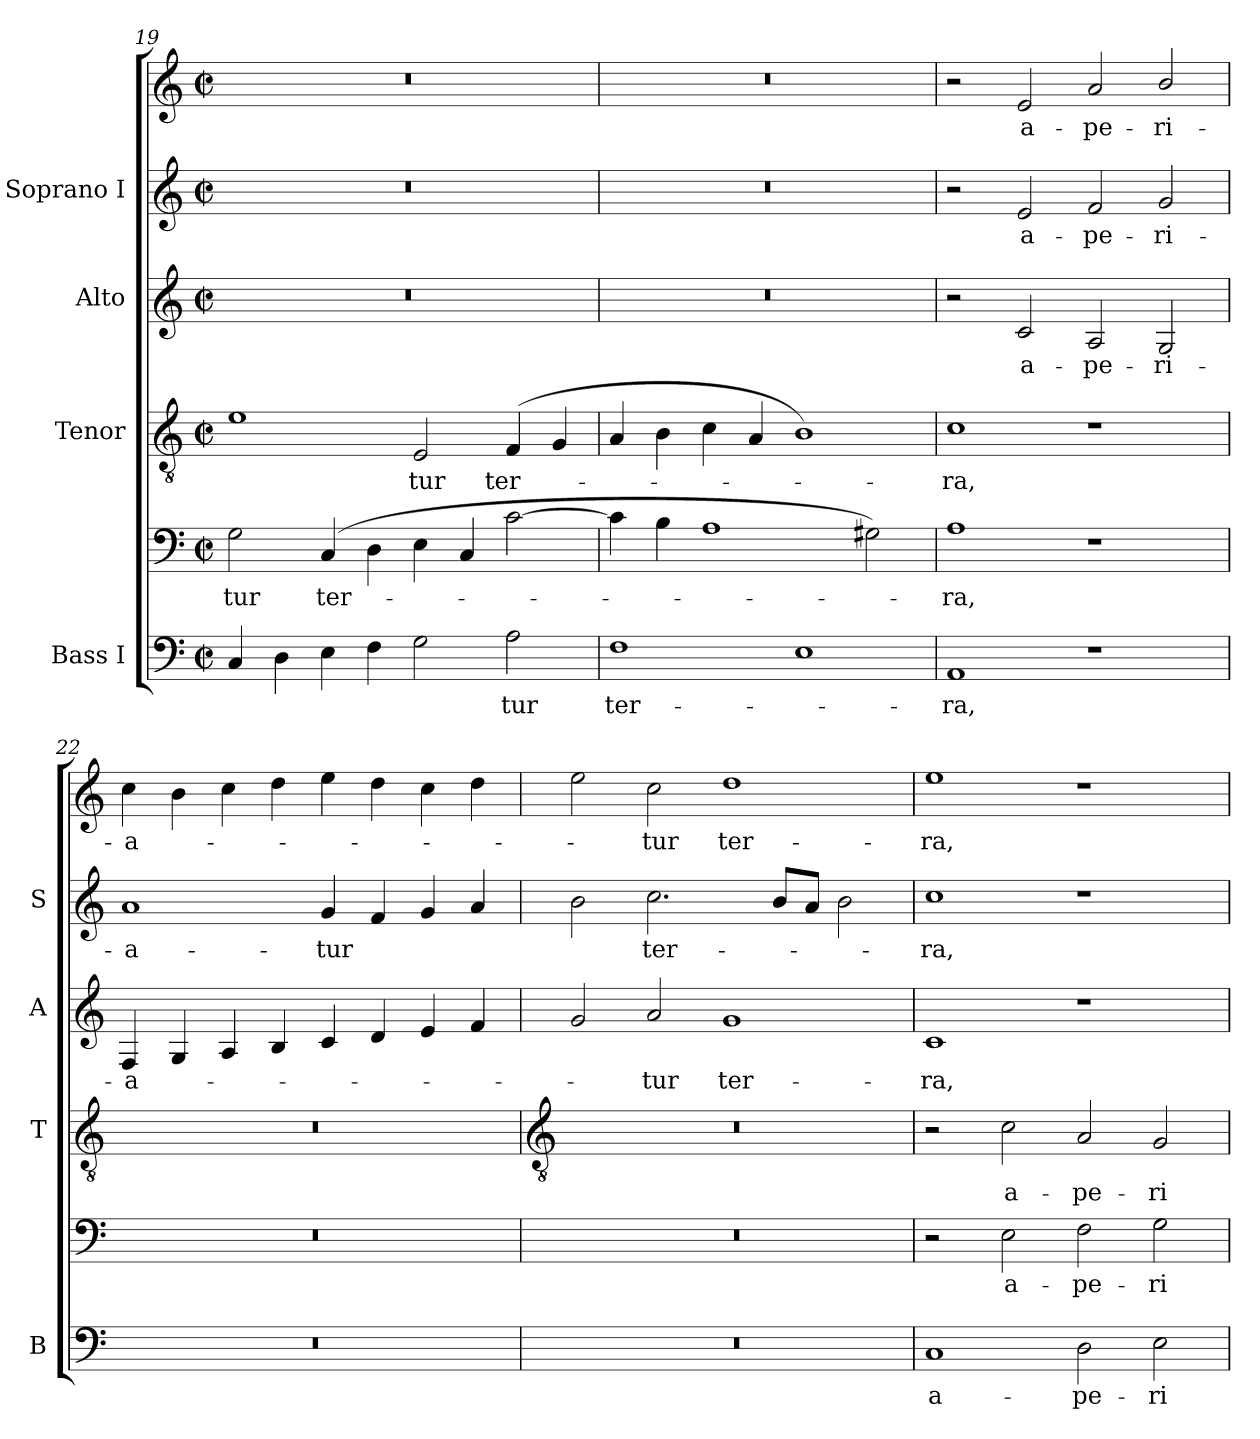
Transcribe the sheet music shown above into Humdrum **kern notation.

**kern	**text	**kern	**text	**kern	**text	**kern	**text	**kern	**text	**kern	**text
*part4	*part4	*part4	*part4	*part3	*part3	*part2	*part2	*part1	*part1	*part1	*part1
*staff6	*staff6	*staff5	*staff5	*staff4	*staff4	*staff3	*staff3	*staff2	*staff2	*staff1	*staff1
*I"Bass I	*	*	*	*I"Tenor	*	*I"Alto	*	*I"Soprano I	*	*	*
*I'B	*	*	*	*I'T	*	*I'A	*	*I'S	*	*	*
*clefF4	*	*clefF4	*	*clefGv2	*	*clefG2	*	*clefG2	*	*clefG2	*
*k[]	*	*k[]	*	*k[]	*	*k[]	*	*k[]	*	*k[]	*
*C:	*	*C:	*	*C:	*	*C:	*	*C:	*	*C:	*
*M4/2	*	*M4/2	*	*M4/2	*	*M4/2	*	*M4/2	*	*M4/2	*
*met(c|)	*	*met(c|)	*	*met(c|)	*	*met(c|)	*	*met(c|)	*	*met(c|)	*
=19	=19	=19	=19	=19	=19	=19	=19	=19	=19	=19	=19
!	!	!	!LO:LY:b	!	!	!	!	!	!	!	!
4C	.	2G	tur	1e	.	0r	.	0r	.	0r	.
4D	.	.	.	.	.	.	.	.	.	.	.
!	!	!	!LO:LY:b	!	!	!	!	!	!	!	!
4E	.	(>4C	ter-	.	.	.	.	.	.	.	.
4F	.	4D	.	.	.	.	.	.	.	.	.
!	!	!	!	!	!LO:LY:b	!	!	!	!	!	!
2G	.	4E	.	2E	tur	.	.	.	.	.	.
.	.	4C	.	.	.	.	.	.	.	.	.
!	!LO:LY:b	!	!	!	!LO:LY:b	!	!	!	!	!	!
2A	tur	[2c	.	(<4F	ter-	.	.	.	.	.	.
.	.	.	.	4G	.	.	.	.	.	.	.
=20	=20	=20	=20	=20	=20	=20	=20	=20	=20	=20	=20
!	!LO:LY:b	!	!	!	!	!	!	!	!	!	!
1F	ter-	4c]	.	4A	.	0r	.	0r	.	0r	.
.	.	4B	.	4B	.	.	.	.	.	.	.
.	.	1A	.	4c	.	.	.	.	.	.	.
.	.	.	.	4A	.	.	.	.	.	.	.
1E	.	.	.	1B)	.	.	.	.	.	.	.
.	.	2G#X)	.	.	.	.	.	.	.	.	.
=21	=21	=21	=21	=21	=21	=21	=21	=21	=21	=21	=21
!	!LO:LY:b	!	!LO:LY:b	!	!LO:LY:b	!	!	!	!	!	!
1AA	ra,	1A	ra,	1c	ra,	2r	.	2r	.	2r	.
!	!	!	!	!	!	!	!LO:LY:b	!	!LO:LY:b	!	!LO:LY:b
.	.	.	.	.	.	2c	a-	2e	-a-	2e	a-
!	!	!	!	!	!	!	!LO:LY:b	!	!LO:LY:b	!	!LO:LY:b
1r	.	1r	.	1r	.	2A	-pe-	2f	-pe-	2a	-pe-
!	!	!	!	!	!	!	!LO:LY:b	!	!LO:LY:b	!	!LO:LY:b
.	.	.	.	.	.	2G	-ri-	2g	-ri-	2b/	-ri-
=22	=22	=22	=22	=22	=22	=22	=22	=22	=22	=22	=22
!	!	!	!	!	!	!	!LO:LY:b	!	!LO:LY:b	!	!LO:LY:b
0r	.	0r	.	0r	.	4F	-a-	1a	a-	4cc	-a-
.	.	.	.	.	.	4G	.	.	.	4b	.
.	.	.	.	.	.	4A	.	.	.	4cc	.
.	.	.	.	.	.	4B	.	.	.	4dd	.
!	!	!	!	!	!	!	!	!	!LO:LY:b	!	!
.	.	.	.	.	.	4c	.	4g	-tur	4ee	.
.	.	.	.	.	.	4d	.	4f	.	4dd	.
.	.	.	.	.	.	4e	.	4g	.	4cc	.
.	.	.	.	.	.	4f	.	4a	.	4dd	.
!!LO:LB:g=z
=23	=23	=23	=23	=23	=23	=23	=23	=23	=23	=23	=23
*	*	*	*	*clefGv2	*	*	*	*	*	*	*
0r	.	0r	.	0r	.	2g	.	2b	.	2ee	.
!	!	!	!	!	!	!	!LO:LY:b	!	!LO:LY:b	!	!LO:LY:b
.	.	.	.	.	.	2a	tur	2.cc	-ter-	2cc	tur
!	!	!	!	!	!	!	!LO:LY:b	!	!	!	!LO:LY:b
.	.	.	.	.	.	1g	ter-	.	.	1dd	ter-
.	.	.	.	.	.	.	.	8bL	.	.	.
.	.	.	.	.	.	.	.	8aJ	.	.	.
.	.	.	.	.	.	.	.	2b	.	.	.
=24	=24	=24	=24	=24	=24	=24	=24	=24	=24	=24	=24
!	!LO:LY:b	!	!	!	!	!	!LO:LY:b	!	!LO:LY:b	!	!LO:LY:b
1C	-a-	2r	.	2r	.	1c	-ra,	1cc	ra,	1ee	ra,
!	!	!	!LO:LY:b	!	!LO:LY:b	!	!	!	!	!	!
.	.	2E	a-	2c	a-	.	.	.	.	.	.
!	!LO:LY:b	!	!LO:LY:b	!	!LO:LY:b	!	!	!	!	!	!
2D	-pe-	2F	-pe-	2A	-pe-	1r	.	1r	.	1r	.
!	!LO:LY:b	!	!LO:LY:b	!	!LO:LY:b	!	!	!	!	!	!
2E	-ri-	2G	-ri-	2G	-ri-	.	.	.	.	.	.
=	=	=	=	=	=	=	=	=	=	=	=
*-	*-	*-	*-	*-	*-	*-	*-	*-	*-	*-	*-
